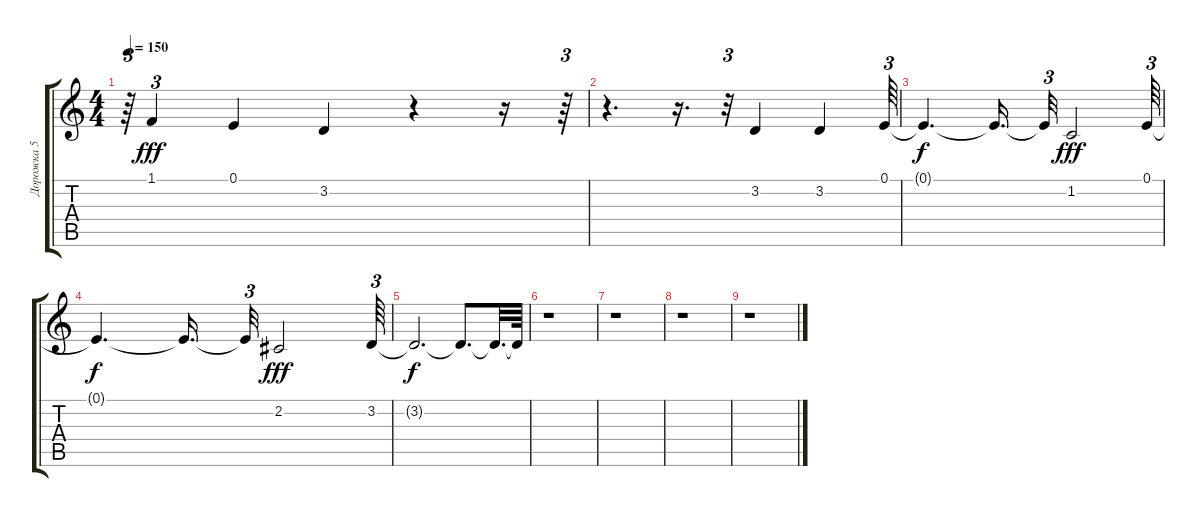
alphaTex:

\track ("Дорожка 5" "Дорожка 5") {instrument lead8bassandlead}
\staff {score tabs}
\tuning (E4 B3 G3 D3 A2 E2) {hide}
\ts (4 4)
\tempo 150
\clef g2
\ks c
r.64{tu (3 2) dy f} 1.1.4{tu (3 2) dy fff} 0.1.4 3.2.4 r.4 r.16 r.64{tu (3 2)} |
r.4{d} r.16{d} r.32{tu (3 2)} 3.2.4 3.2.4 0.1.64{tu (3 2)} |
0.1{t}.4{d dy f} 0.1{t}.16{d} 0.1{t}.32{tu (3 2)} 1.2.2{dy fff} 0.1.64{tu (3 2)} |
0.1{t}.4{d dy f} 0.1{t}.16{d} 0.1{t}.32{tu (3 2)} 2.2.2{dy fff} 3.2.64{tu (3 2)} |
3.2{t}.2{d dy f} 3.2{t}.8{d} 3.2{t}.32{d} 3.2{t}.64 |
r.1 |
r.1 |
r.1 |
r.1
